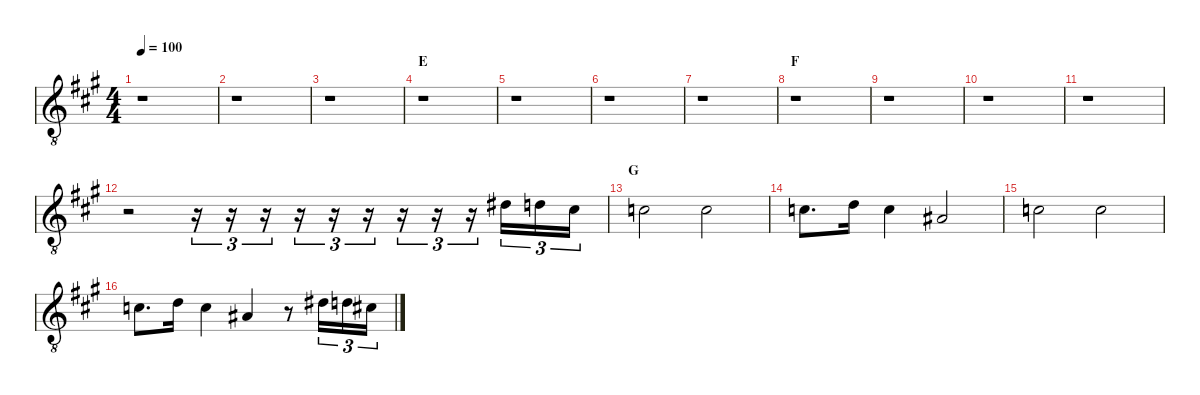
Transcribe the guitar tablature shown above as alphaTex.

\defaultSystemsLayout 4
\hideDynamics
\bracketExtendMode nobrackets
\singleTrackTrackNamePolicy hidden
\multiTrackTrackNamePolicy hidden
\otherSystemsTrackNameOrientation horizontal
\track ("Eb Alto Saxes" "sax.") {instrument altosax}
\staff {score}
\tuning (E4 B3 G3 D3 A2 E2)
\ts (4 4)
\tempo 100
\clef g2
\ottava 8vb
\ks a
r.1{dy f beam Down} |
r.1{beam Down} |
r.1{beam Down} |
\section ("" "E")
r.1{beam Down} |
r.1{beam Down} |
r.1{beam Down} |
r.1{beam Down} |
\section ("" "F")
r.1{beam Down} |
r.1{beam Down} |
r.1{beam Down} |
r.1{beam Down} |
r.2{beam Down} r.16{tu (3 2) beam Down} r.16{tu (3 2) beam Down} r.16{tu (3 2) beam Down} r.16{tu (3 2) beam Down} r.16{tu (3 2) beam Down} r.16{tu (3 2) beam Down} r.16{tu (3 2) beam Down} r.16{tu (3 2) beam Down} r.16{tu (3 2) beam Down} 4.2{acc #}.16{tu (3 2) beam Down} 3.2{acc forcenatural}.16{tu (3 2) beam Down} 6.3{acc #}.16{tu (3 2) beam Down} |
\section ("" "G")
1.2{acc forcenatural}.2{beam Down} 1.2{acc forcenatural}.2{beam Down} |
1.2{acc forcenatural}.8{d beam Down} 3.2{acc forcenatural}.16{beam Down} 1.2{acc forcenatural}.4{beam Down} 3.3{acc #}.2{beam Up} |
1.2{acc forcenatural}.2{beam Down} 1.2{acc forcenatural}.2{beam Down} |
1.2{acc forcenatural}.8{d beam Down} 3.2{acc forcenatural}.16{beam Down} 1.2{acc forcenatural}.4{beam Down} 3.3{acc #}.4{beam Up} r.8{beam Up} 4.2{acc #}.16{tu (3 2) beam Down} 3.2{acc forcenatural}.16{tu (3 2) beam Down} 6.3{acc #}.16{tu (3 2) beam Down}
